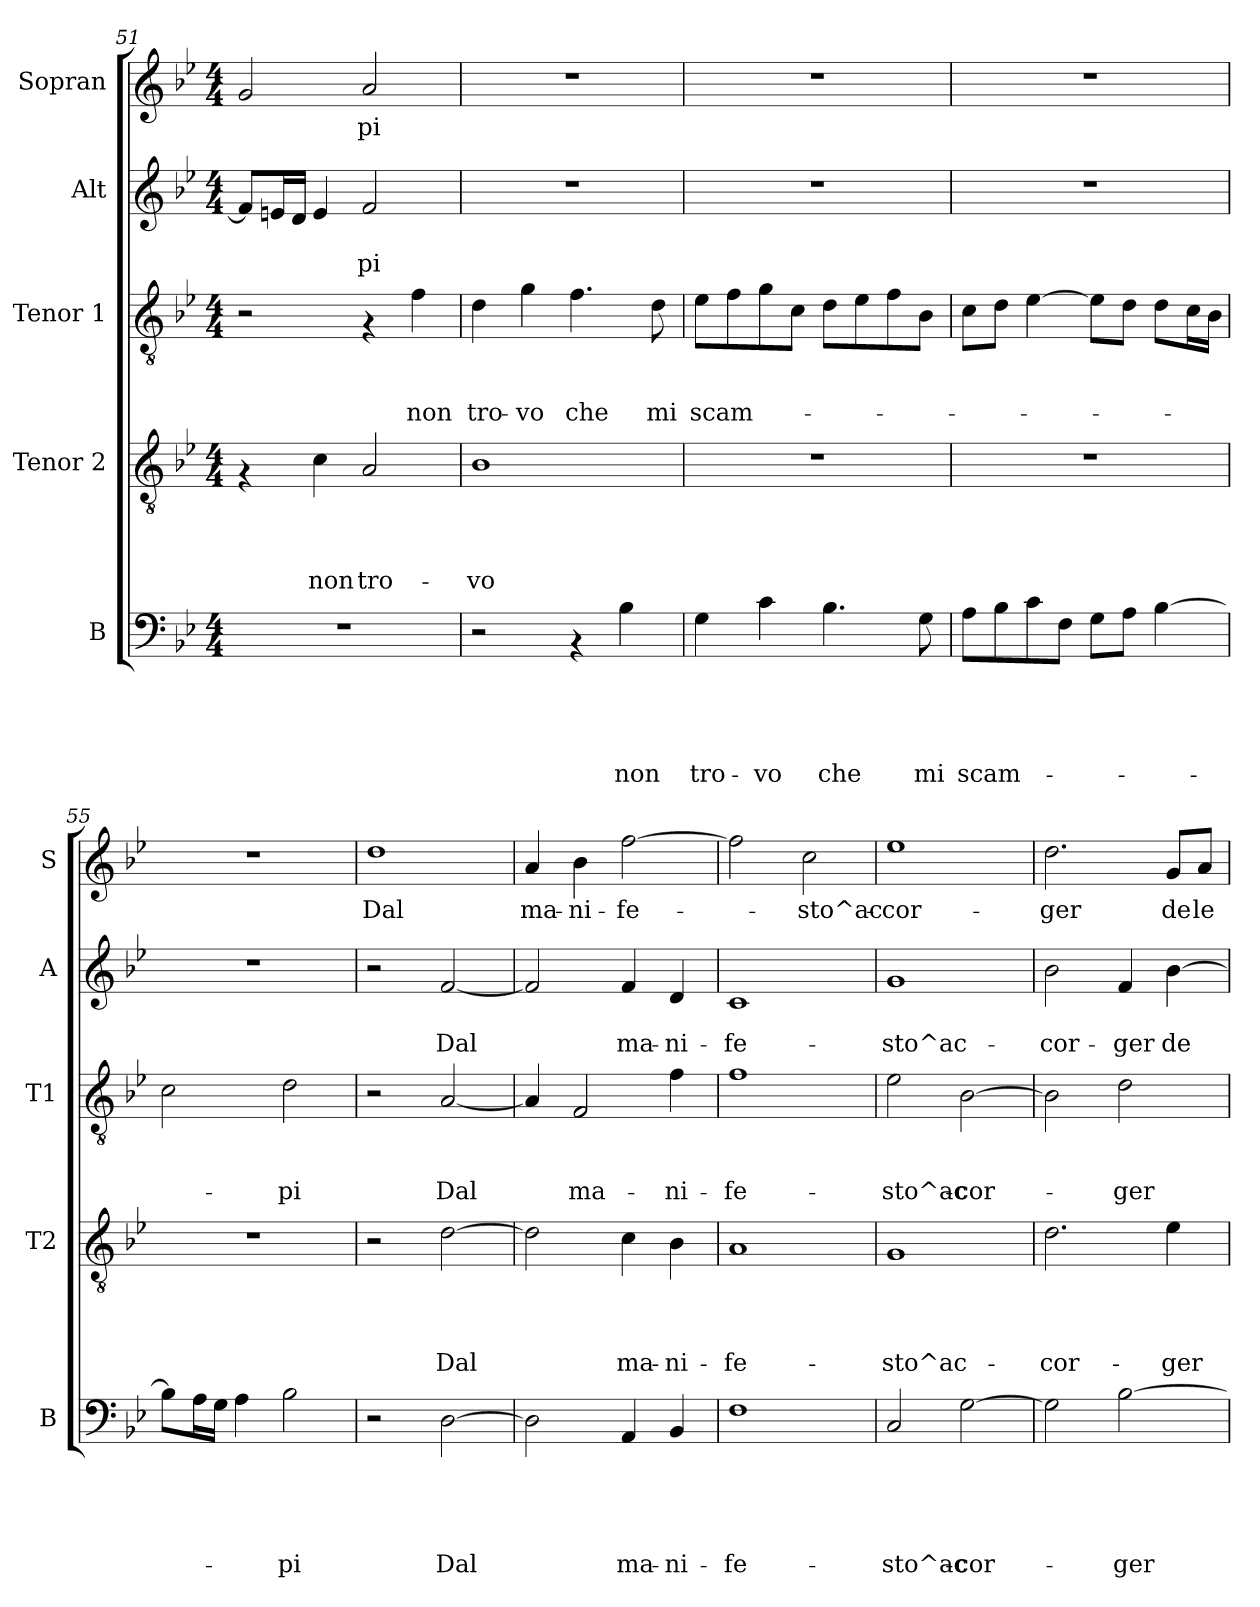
**kern	**text	**text	**text	**text	**text	**kern	**text	**text	**text	**text	**kern	**text	**text	**text	**kern	**text	**text	**kern	**text
*part5	*part5	*part5	*part5	*part5	*part5	*part4	*part4	*part4	*part4	*part4	*part3	*part3	*part3	*part3	*part2	*part2	*part2	*part1	*part1
*staff5	*staff5	*staff5	*staff5	*staff5	*staff5	*staff4	*staff4	*staff4	*staff4	*staff4	*staff3	*staff3	*staff3	*staff3	*staff2	*staff2	*staff2	*staff1	*staff1
*I"B	*	*	*	*	*	*I"Tenor 2	*	*	*	*	*I"Tenor 1	*	*	*	*I"Alt	*	*	*I"Sopran	*
*I'B	*	*	*	*	*	*I'T2	*	*	*	*	*I'T1	*	*	*	*I'A	*	*	*I'S	*
*clefF4	*	*	*	*	*	*clefGv2	*	*	*	*	*clefGv2	*	*	*	*clefG2	*	*	*clefG2	*
*k[b-e-]	*	*	*	*	*	*k[b-e-]	*	*	*	*	*k[b-e-]	*	*	*	*k[b-e-]	*	*	*k[b-e-]	*
*B-:	*	*	*	*	*	*B-:	*	*	*	*	*B-:	*	*	*	*B-:	*	*	*B-:	*
*M4/4	*	*	*	*	*	*M4/4	*	*	*	*	*M4/4	*	*	*	*M4/4	*	*	*M4/4	*
=51	=51	=51	=51	=51	=51	=51	=51	=51	=51	=51	=51	=51	=51	=51	=51	=51	=51	=51	=51
1r	.	.	.	.	.	4rF	.	.	.	.	2r	.	.	.	8f/L]	.	.	2g/	.
.	.	.	.	.	.	.	.	.	.	.	.	.	.	.	16en/L	.	.	.	.
.	.	.	.	.	.	.	.	.	.	.	.	.	.	.	16d/JJ	.	.	.	.
!	!	!	!	!	!	!	!	!	!	!LO:LY:b	!	!	!	!	!	!	!	!	!
.	.	.	.	.	.	4c\	.	.	.	non	.	.	.	.	4e/	.	.	.	.
!	!	!	!	!	!	!	!	!	!	!LO:LY:b	!	!	!	!	!	!	!LO:LY:b	!	!LO:LY:b
.	.	.	.	.	.	2A/	.	.	.	tro-	4rF	.	.	.	2f/	.	-pi	2a/	-pi
!	!	!	!	!	!	!	!	!	!	!	!	!	!	!LO:LY:b:rj	!	!	!	!	!
.	.	.	.	.	.	.	.	.	.	.	4f\	.	.	non	.	.	.	.	.
=52	=52	=52	=52	=52	=52	=52	=52	=52	=52	=52	=52	=52	=52	=52	=52	=52	=52	=52	=52
!	!	!	!	!	!	!	!	!	!	!LO:LY:b	!	!	!	!LO:LY:b:rj	!	!	!	!	!
2r	.	.	.	.	.	1B-	.	.	.	-vo	4d\	.	.	tro-	1r	.	.	1r	.
!	!	!	!	!	!	!	!	!	!	!	!	!	!	!LO:LY:b:rj	!	!	!	!	!
.	.	.	.	.	.	.	.	.	.	.	4g\	.	.	-vo	.	.	.	.	.
!	!	!	!	!	!	!	!	!	!	!	!	!	!	!LO:LY:b:rj	!	!	!	!	!
4rAA	.	.	.	.	.	.	.	.	.	.	4.f\	.	.	che	.	.	.	.	.
!	!	!	!	!	!LO:LY:b	!	!	!	!	!	!	!	!	!	!	!	!	!	!
4B-\	.	.	.	.	non	.	.	.	.	.	.	.	.	.	.	.	.	.	.
!	!	!	!	!	!	!	!	!	!	!	!	!	!	!LO:LY:b:rj	!	!	!	!	!
.	.	.	.	.	.	.	.	.	.	.	8d\	.	.	mi	.	.	.	.	.
=53	=53	=53	=53	=53	=53	=53	=53	=53	=53	=53	=53	=53	=53	=53	=53	=53	=53	=53	=53
!	!	!	!	!	!LO:LY:b	!	!	!	!	!	!	!	!	!LO:LY:b:rj	!	!	!	!	!
4G\	.	.	.	.	tro-	1r	.	.	.	.	8e-\L	.	.	scam-	1r	.	.	1r	.
.	.	.	.	.	.	.	.	.	.	.	8f\	.	.	.	.	.	.	.	.
!	!	!	!	!	!LO:LY:b	!	!	!	!	!	!	!	!	!	!	!	!	!	!
4c\	.	.	.	.	-vo	.	.	.	.	.	8g\	.	.	.	.	.	.	.	.
.	.	.	.	.	.	.	.	.	.	.	8c\J	.	.	.	.	.	.	.	.
!	!	!	!	!	!LO:LY:b	!	!	!	!	!	!	!	!	!	!	!	!	!	!
4.B-\	.	.	.	.	che	.	.	.	.	.	8d\L	.	.	.	.	.	.	.	.
.	.	.	.	.	.	.	.	.	.	.	8e-\	.	.	.	.	.	.	.	.
.	.	.	.	.	.	.	.	.	.	.	8f\	.	.	.	.	.	.	.	.
!	!	!	!	!	!LO:LY:b	!	!	!	!	!	!	!	!	!	!	!	!	!	!
8G\	.	.	.	.	mi	.	.	.	.	.	8B-\J	.	.	.	.	.	.	.	.
!!LO:PB:g=z
=54	=54	=54	=54	=54	=54	=54	=54	=54	=54	=54	=54	=54	=54	=54	=54	=54	=54	=54	=54
!	!	!	!	!	!LO:LY:b	!	!	!	!	!	!	!	!	!	!	!	!	!	!
8A\L	.	.	.	.	scam-	1r	.	.	.	.	8c\L	.	.	.	1r	.	.	1r	.
8B-\	.	.	.	.	.	.	.	.	.	.	8d\J	.	.	.	.	.	.	.	.
8c\	.	.	.	.	.	.	.	.	.	.	[>4e-\	.	.	.	.	.	.	.	.
8F\J	.	.	.	.	.	.	.	.	.	.	.	.	.	.	.	.	.	.	.
8G\L	.	.	.	.	.	.	.	.	.	.	8e-\L]	.	.	.	.	.	.	.	.
8A\J	.	.	.	.	.	.	.	.	.	.	8d\J	.	.	.	.	.	.	.	.
[>4B-\	.	.	.	.	.	.	.	.	.	.	8d\L	.	.	.	.	.	.	.	.
.	.	.	.	.	.	.	.	.	.	.	16c\L	.	.	.	.	.	.	.	.
.	.	.	.	.	.	.	.	.	.	.	16B-\JJ	.	.	.	.	.	.	.	.
=55	=55	=55	=55	=55	=55	=55	=55	=55	=55	=55	=55	=55	=55	=55	=55	=55	=55	=55	=55
8B-\L]	.	.	.	.	.	1r	.	.	.	.	2c\	.	.	.	1r	.	.	1r	.
16A\L	.	.	.	.	.	.	.	.	.	.	.	.	.	.	.	.	.	.	.
16G\JJ	.	.	.	.	.	.	.	.	.	.	.	.	.	.	.	.	.	.	.
4A\	.	.	.	.	.	.	.	.	.	.	.	.	.	.	.	.	.	.	.
!	!	!	!	!	!LO:LY:b	!	!	!	!	!	!	!	!	!LO:LY:b:rj	!	!	!	!	!
2B-\	.	.	.	.	-pi	.	.	.	.	.	2d\	.	.	-pi	.	.	.	.	.
=56	=56	=56	=56	=56	=56	=56	=56	=56	=56	=56	=56	=56	=56	=56	=56	=56	=56	=56	=56
!	!	!	!	!	!	!	!	!	!	!	!	!	!	!	!	!	!	!	!LO:LY:b
2r	.	.	.	.	.	2r	.	.	.	.	2r	.	.	.	2r	.	.	1dd	Dal
!	!	!	!	!	!LO:LY:b	!	!	!	!	!LO:LY:b	!	!	!	!LO:LY:b:rj	!	!	!LO:LY:b	!	!
[>2D\	.	.	.	.	Dal	[>2d\	.	.	.	Dal	[<2A/	.	.	Dal	[<2f/	.	Dal	.	.
=57	=57	=57	=57	=57	=57	=57	=57	=57	=57	=57	=57	=57	=57	=57	=57	=57	=57	=57	=57
!	!	!	!	!	!	!	!	!	!	!	!	!	!	!	!	!	!	!	!LO:LY:b
2D\]	.	.	.	.	.	2d\]	.	.	.	.	4A/]	.	.	.	2f/]	.	.	4a/	ma-
!	!	!	!	!	!	!	!	!	!	!	!	!	!	!LO:LY:b:rj	!	!	!	!	!LO:LY:b
.	.	.	.	.	.	.	.	.	.	.	2F/	.	.	ma-	.	.	.	4b-\	-ni-
!	!	!	!	!	!LO:LY:b	!	!	!	!	!LO:LY:b	!	!	!	!	!	!	!LO:LY:b	!	!LO:LY:b
4AA/	.	.	.	.	ma-	4c\	.	.	.	ma-	.	.	.	.	4f/	.	ma-	[>2ff\	-fe-
!	!	!	!	!	!LO:LY:b	!	!	!	!	!LO:LY:b	!	!	!	!LO:LY:b:rj	!	!	!LO:LY:b	!	!
4BB-/	.	.	.	.	-ni-	4B-\	.	.	.	-ni-	4f\	.	.	-ni-	4d/	.	-ni-	.	.
=58	=58	=58	=58	=58	=58	=58	=58	=58	=58	=58	=58	=58	=58	=58	=58	=58	=58	=58	=58
!	!	!	!	!	!LO:LY:b	!	!	!	!	!LO:LY:b	!	!	!	!LO:LY:b:rj	!	!	!LO:LY:b	!	!
1F	.	.	.	.	-fe-	1A	.	.	.	-fe-	1f	.	.	-fe-	1c	.	-fe-	2ff\]	.
!	!	!	!	!	!	!	!	!	!	!	!	!	!	!	!	!	!	!	!LO:LY:b
.	.	.	.	.	.	.	.	.	.	.	.	.	.	.	.	.	.	2cc\	-sto^ac-
!!LO:PB:g=z
=59	=59	=59	=59	=59	=59	=59	=59	=59	=59	=59	=59	=59	=59	=59	=59	=59	=59	=59	=59
!	!	!	!	!	!LO:LY:b	!	!	!	!	!LO:LY:b	!	!	!	!LO:LY:b:rj	!	!	!LO:LY:b	!	!LO:LY:b
2C/	.	.	.	.	-sto^ac-	1G	.	.	.	-sto^ac-	2e-\	.	.	-sto^ac-	1g	.	-sto^ac-	1ee-	-cor-
!	!	!	!	!	!LO:LY:b	!	!	!	!	!	!	!	!	!LO:LY:b:rj	!	!	!	!	!
[>2G\	.	.	.	.	-cor-	.	.	.	.	.	[>2B-\	.	.	-cor-	.	.	.	.	.
=60	=60	=60	=60	=60	=60	=60	=60	=60	=60	=60	=60	=60	=60	=60	=60	=60	=60	=60	=60
!	!	!	!	!	!	!	!	!	!	!LO:LY:b	!	!	!	!	!	!	!LO:LY:b	!	!LO:LY:b
2G\]	.	.	.	.	.	2.d\	.	.	.	-cor-	2B-\]	.	.	.	2b-\	.	-cor-	2.dd\	-ger
!	!	!	!	!	!LO:LY:b	!	!	!	!	!	!	!	!	!LO:LY:b:rj	!	!	!LO:LY:b	!	!
[>2B-\	.	.	.	.	-ger	.	.	.	.	.	2d\	.	.	-ger	4f/	.	-ger	.	.
!	!	!	!	!	!	!	!	!	!	!LO:LY:b	!	!	!	!	!	!	!LO:LY:b	!	!LO:LY:b
.	.	.	.	.	.	4e-\	.	.	.	-ger	.	.	.	.	[>4b-\	.	de	8g/L	de
!	!	!	!	!	!	!	!	!	!	!	!	!	!	!	!	!	!	!	!LO:LY:b
.	.	.	.	.	.	.	.	.	.	.	.	.	.	.	.	.	.	8a/J	le
=	=	=	=	=	=	=	=	=	=	=	=	=	=	=	=	=	=	=	=
*-	*-	*-	*-	*-	*-	*-	*-	*-	*-	*-	*-	*-	*-	*-	*-	*-	*-	*-	*-
